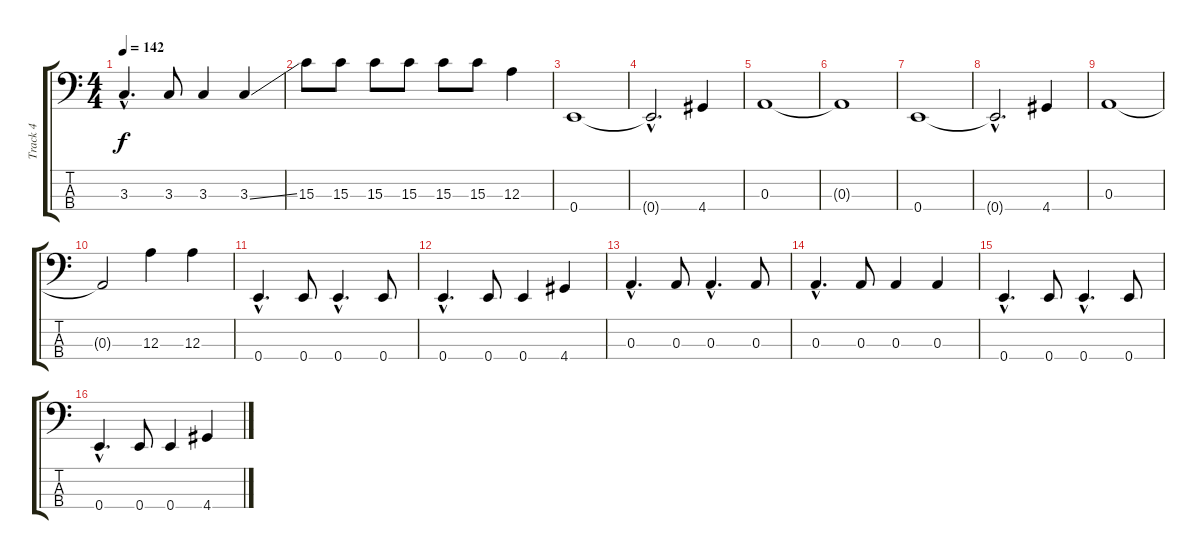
\track ("Track 4" "Track 4") {instrument electricbassfinger}
\staff {score tabs}
\tuning (G2 D2 A1 E1) {hide}
\ts (4 4)
\tempo 142
\clef f4
\ks c
3.3{hac}.4{d dy f} 3.3.8 3.3.4 3.3{ss}.4 |
15.3.8 15.3.8 15.3.8 15.3.8 15.3.8 15.3.8 12.3.4 |
0.4.1 |
0.4{hac t}.2{d} 4.4.4 |
0.3.1 |
0.3{t}.1 |
0.4.1 |
0.4{hac t}.2{d} 4.4.4 |
0.3.1 |
0.3{t}.2 12.3.4 12.3.4 |
0.4{hac}.4{d} 0.4.8 0.4{hac}.4{d} 0.4.8 |
0.4{hac}.4{d} 0.4.8 0.4.4 4.4.4 |
0.3{hac}.4{d} 0.3.8 0.3{hac}.4{d} 0.3.8 |
0.3{hac}.4{d} 0.3.8 0.3.4 0.3.4 |
0.4{hac}.4{d} 0.4.8 0.4{hac}.4{d} 0.4.8 |
0.4{hac}.4{d} 0.4.8 0.4.4 4.4.4
